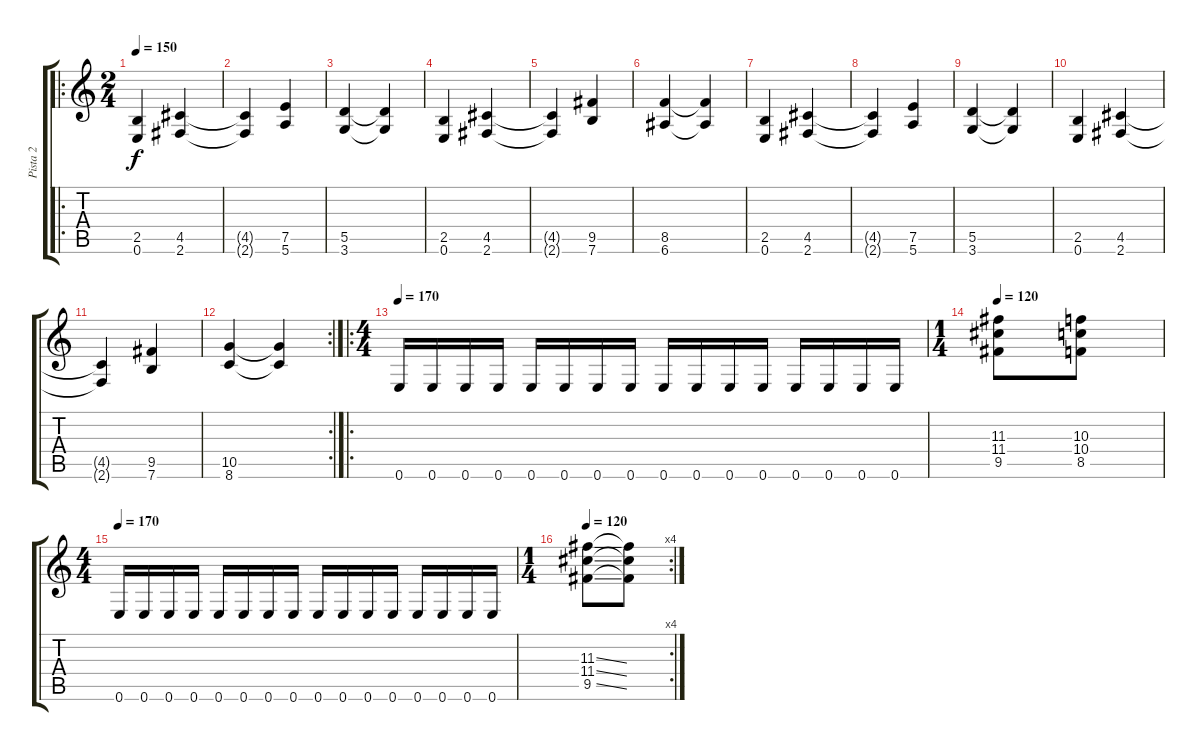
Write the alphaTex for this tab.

\track ("Pista 2" "Pista 2") {instrument distortionguitar}
\staff {score tabs}
\tuning (E4 B3 G3 D3 A2 E2) {hide}
\ro
\ts (2 4)
\tempo 150
\clef g2
\ks c
(2.5 0.6).4{dy f} (4.5 2.6).4 |
(4.5{t} 2.6{t}).4 (7.5 5.6).4 |
(5.5 3.6).4 (5.5{t} 3.6{t}).4 |
(2.5 0.6).4 (4.5 2.6).4 |
(4.5{t} 2.6{t}).4 (9.5 7.6).4 |
(8.5 6.6).4 (8.5{t} 6.6{t}).4 |
(2.5 0.6).4 (4.5 2.6).4 |
(4.5{t} 2.6{t}).4 (7.5 5.6).4 |
(5.5 3.6).4 (5.5{t} 3.6{t}).4 |
(2.5 0.6).4 (4.5 2.6).4 |
(4.5{t} 2.6{t}).4 (9.5 7.6).4 |
\rc 2
(10.5 8.6).4 (10.5{t} 8.6{t}).4 |
\ro
\ts (4 4)
\tempo 170
0.6.16 0.6.16 0.6.16 0.6.16 0.6.16 0.6.16 0.6.16 0.6.16 0.6.16 0.6.16 0.6.16 0.6.16 0.6.16 0.6.16 0.6.16 0.6.16 |
\ts (1 4)
\tempo 120
(11.3 11.4 9.5).8 (10.3 10.4 8.5).8 |
\ts (4 4)
\tempo 170
0.6.16 0.6.16 0.6.16 0.6.16 0.6.16 0.6.16 0.6.16 0.6.16 0.6.16 0.6.16 0.6.16 0.6.16 0.6.16 0.6.16 0.6.16 0.6.16 |
\rc 4
\ts (1 4)
\tempo 120
(11.3{ss} 11.4{ss} 9.5{ss}).8 (11.3{t} 11.4{t} 9.5{t}).8
